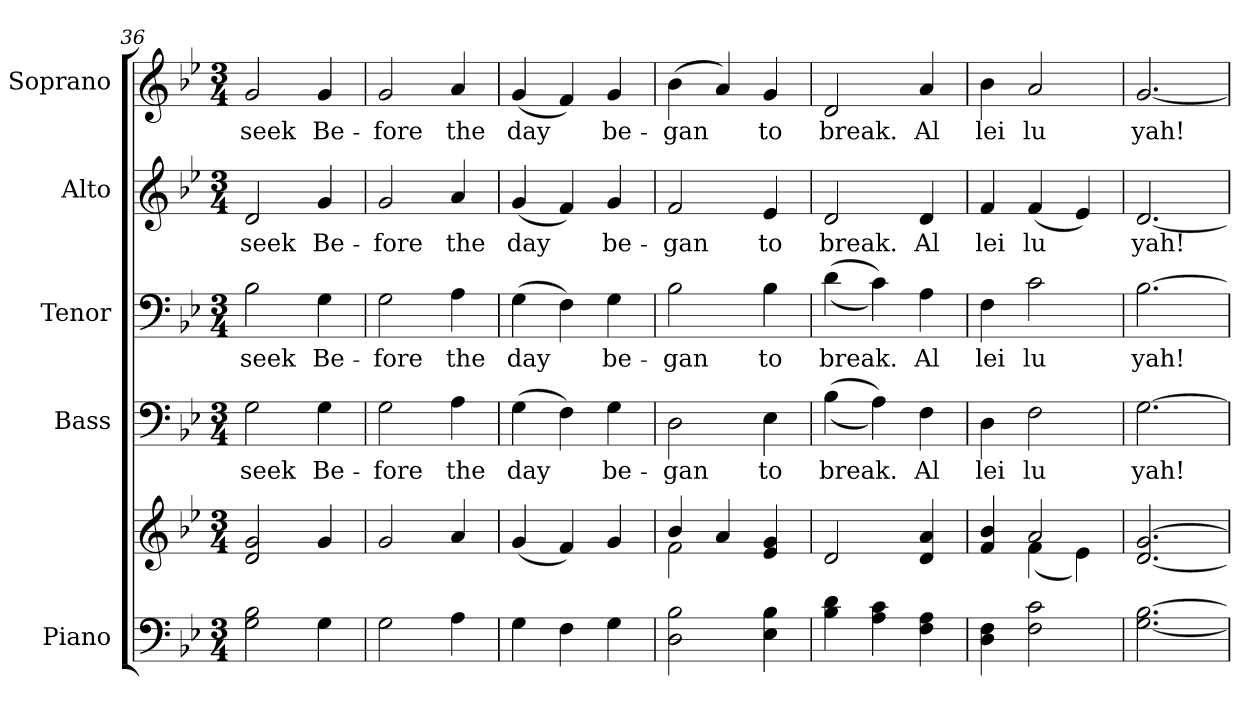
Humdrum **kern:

**kern	**kern	**kern	**text	**kern	**text	**kern	**text	**kern	**text
*part5	*part5	*part4	*part4	*part3	*part3	*part2	*part2	*part1	*part1
*staff6	*staff5	*staff4	*staff4	*staff3	*staff3	*staff2	*staff2	*staff1	*staff1
*I"Piano	*	*I"Bass	*	*I"Tenor	*	*I"Alto	*	*I"Soprano	*
*I'Pno.	*	*I'B.	*	*I'T.	*	*I'A.	*	*I'S.	*
!!LO:PB:g=z
*clefF4	*clefG2	*clefF4	*	*clefF4	*	*clefG2	*	*clefG2	*
*k[b-e-]	*k[b-e-]	*k[b-e-]	*	*k[b-e-]	*	*k[b-e-]	*	*k[b-e-]	*
*B-:	*B-:	*B-:	*	*B-:	*	*B-:	*	*B-:	*
*M3/4	*M3/4	*M3/4	*	*M3/4	*	*M3/4	*	*M3/4	*
=36	=36	=36	=36	=36	=36	=36	=36	=36	=36
!	!	!	!LO:LY:b:color=#000000	!	!	!	!	!	!
!	!	!	!	!	!LO:LY:b:color=#000000	!	!	!	!
!	!	!	!	!	!	!	!LO:LY:b:color=#000000	!	!
!	!	!	!	!	!	!	!	!	!LO:LY:b:color=#000000
2Gi\ 2B-i	2di/ 2gi	2Gi\	seek	2B-i\	seek	2di/	seek	2gi/	seek
!	!	!	!LO:LY:b:color=#000000	!	!	!	!	!	!
!	!	!	!	!	!LO:LY:b:color=#000000	!	!	!	!
!	!	!	!	!	!	!	!LO:LY:b:color=#000000	!	!
!	!	!	!	!	!	!	!	!	!LO:LY:b:color=#000000
4Gi\	4gi/	4Gi\	Be-	4Gi\	Be-	4gi/	Be-	4gi/	Be-
=37	=37	=37	=37	=37	=37	=37	=37	=37	=37
!	!	!	!LO:LY:b:color=#000000	!	!	!	!	!	!
!	!	!	!	!	!LO:LY:b:color=#000000	!	!	!	!
!	!	!	!	!	!	!	!LO:LY:b:color=#000000	!	!
!	!	!	!	!	!	!	!	!	!LO:LY:b:color=#000000
2Gi\	2gi/	2Gi\	-fore	2Gi\	-fore	2gi/	-fore	2gi/	-fore
!	!	!	!LO:LY:b:color=#000000	!	!	!	!	!	!
!	!	!	!	!	!LO:LY:b:color=#000000	!	!	!	!
!	!	!	!	!	!	!	!LO:LY:b:color=#000000	!	!
!	!	!	!	!	!	!	!	!	!LO:LY:b:color=#000000
4Ai\	4ai/	4Ai\	the	4Ai\	the	4ai/	the	4ai/	the
!!LO:PB:g=z
=38	=38	=38	=38	=38	=38	=38	=38	=38	=38
!	!	!	!LO:LY:b:color=#000000	!	!	!	!	!	!
!	!	!	!	!	!LO:LY:b:color=#000000	!	!	!	!
!	!	!	!	!	!	!	!LO:LY:b:color=#000000	!	!
!	!	!	!	!	!	!	!	!	!LO:LY:b:color=#000000
4Gi\	(4gi/	(4Gi\	day	(4Gi\	day	(4gi/	day	(4gi/	day
4Fi\	4fi/)	4Fi\)	.	4Fi\)	.	4fi/)	.	4fi/)	.
!	!	!	!LO:LY:b:color=#000000	!	!	!	!	!	!
!	!	!	!	!	!LO:LY:b:color=#000000	!	!	!	!
!	!	!	!	!	!	!	!LO:LY:b:color=#000000	!	!
!	!	!	!	!	!	!	!	!	!LO:LY:b:color=#000000
4Gi\	4gi/	4Gi\	be-	4Gi\	be-	4gi/	be-	4gi/	be-
=39	=39	=39	=39	=39	=39	=39	=39	=39	=39
*	*^	*	*	*	*	*	*	*	*
!	!	!	!	!LO:LY:b:color=#000000	!	!	!	!	!	!
!	!	!	!	!	!	!LO:LY:b:color=#000000	!	!	!	!
!	!	!	!	!	!	!	!	!LO:LY:b:color=#000000	!	!
!	!	!	!	!	!	!	!	!	!	!LO:LY:b:color=#000000
2Di\ 2B-i	4b-i/	2fi\	2Di\	-gan	2B-i\	-gan	2fi/	-gan	(4b-i\	-gan
.	4ai/	.	.	.	.	.	.	.	4ai/)	.
!	!	!	!	!LO:LY:b:color=#000000	!	!	!	!	!	!
!	!	!	!	!	!	!LO:LY:b:color=#000000	!	!	!	!
!	!	!	!	!	!	!	!	!LO:LY:b:color=#000000	!	!
!	!	!	!	!	!	!	!	!	!	!LO:LY:b:color=#000000
4E-i\ 4B-i	4e-i/ 4gi	4ryy	4E-i\	to	4B-i\	to	4e-i/	to	4gi/	to
*	*v	*v	*	*	*	*	*	*	*	*
!!LO:PB:g=z
=40	=40	=40	=40	=40	=40	=40	=40	=40	=40
*	*^	*	*	*	*	*	*	*	*
!	!	!	!	!LO:LY:b:color=#000000	!	!	!	!	!	!
*	*v	*v	*	*	*	*	*	*	*	*
*	*^	*	*	*	*	*	*	*	*
!	!	!	!	!	!	!LO:LY:b:color=#000000	!	!	!	!
*	*v	*v	*	*	*	*	*	*	*	*
*	*^	*	*	*	*	*	*	*	*
!	!	!	!	!	!	!	!	!LO:LY:b:color=#000000	!	!
*	*v	*v	*	*	*	*	*	*	*	*
*	*^	*	*	*	*	*	*	*	*
!	!	!	!	!	!	!	!	!	!	!LO:LY:b:color=#000000
*	*v	*v	*	*	*	*	*	*	*	*
4B-i\ 4di	2di/	((4B-i\	break.	((4di\	break.	2di/	break.	2di/	break.
4Ai\ 4ci	.	4Ai\))	.	4ci\))	.	.	.	.	.
!	!	!	!LO:LY:b:color=#000000	!	!	!	!	!	!
!	!	!	!	!	!LO:LY:b:color=#000000	!	!	!	!
!	!	!	!	!	!	!	!LO:LY:b:color=#000000	!	!
!	!	!	!	!	!	!	!	!	!LO:LY:b:color=#000000
4Fi\ 4Ai	4di/ 4ai	4Fi\	Al	4Ai\	Al	4di/	Al	4ai/	Al
=41	=41	=41	=41	=41	=41	=41	=41	=41	=41
*	*^	*	*	*	*	*	*	*	*
!	!	!	!	!LO:LY:b:color=#000000	!	!	!	!	!	!
!	!	!	!	!	!	!LO:LY:b:color=#000000	!	!	!	!
!	!	!	!	!	!	!	!	!LO:LY:b:color=#000000	!	!
!	!	!	!	!	!	!	!	!	!	!LO:LY:b:color=#000000
4Di\ 4Fi	4fi/ 4b-i	4ryy	4Di\	lei	4Fi\	lei	4fi/	lei	4b-i\	lei
!	!	!	!	!LO:LY:b:color=#000000	!	!	!	!	!	!
!	!	!	!	!	!	!LO:LY:b:color=#000000	!	!	!	!
!	!	!	!	!	!	!	!	!LO:LY:b:color=#000000	!	!
!	!	!	!	!	!	!	!	!	!	!LO:LY:b:color=#000000
2Fi\ 2ci	2ai/	(4fi\	2Fi\	lu	2ci\	lu	(4fi/	lu	2ai/	lu
.	.	4e-i\)	.	.	.	.	4e-i/)	.	.	.
*	*v	*v	*	*	*	*	*	*	*	*
!!LO:PB:g=z
=42	=42	=42	=42	=42	=42	=42	=42	=42	=42
*	*^	*	*	*	*	*	*	*	*
!	!	!	!	!LO:LY:b:color=#000000	!	!	!	!	!	!
*	*v	*v	*	*	*	*	*	*	*	*
*	*^	*	*	*	*	*	*	*	*
!	!	!	!	!	!	!LO:LY:b:color=#000000	!	!	!	!
*	*v	*v	*	*	*	*	*	*	*	*
*	*^	*	*	*	*	*	*	*	*
!	!	!	!	!	!	!	!	!LO:LY:b:color=#000000	!	!
*	*v	*v	*	*	*	*	*	*	*	*
*	*^	*	*	*	*	*	*	*	*
!	!	!	!	!	!	!	!	!	!	!LO:LY:b:color=#000000
*	*v	*v	*	*	*	*	*	*	*	*
[<2.Gi\ [>2.B-i	[<2.di/ [>2.gi	[>2.Gi\	yah!	[>2.B-i\	yah!	[<2.di/	yah!	[<2.gi/	yah!
=	=	=	=	=	=	=	=	=	=
*-	*-	*-	*-	*-	*-	*-	*-	*-	*-
